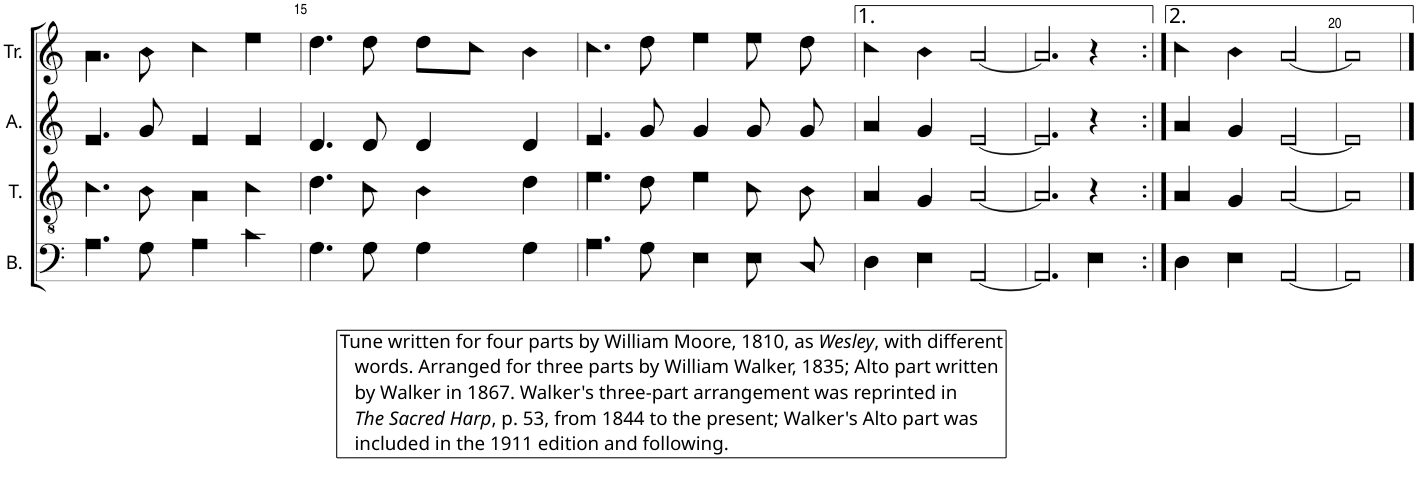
**kern	**kern	**kern	**kern
*part4	*part3	*part2	*part1
*staff4	*staff3	*staff2	*staff1
*I"B.	*I"T.	*I"A.	*I"Tr.
*I'B.	*I'T.	*I'A.	*I'Tr.
!!LO:PB:g=z
*clefF4	*clefGv2	*clefG2	*clefG2
*k[]	*k[]	*k[]	*k[]
*M4/4	*M4/4	*M4/4	*M4/4
*met(c)	*met(c)	*met(c)	*met(c)
=14	=14	=14	=14
4.A!\	4.c!\	4.e!/	4.a!\
8G!\	8B!\	8g!/	8b!\
4A!\	4A!\	4e!/	4cc!\
4c!\	4c!\	4e!/	4ee!\
=15	=15	=15	=15
4.G!\	4.d!\	4.d!/	4.dd!\
8G!\	8c!\	8d!/	8dd!\
!LO:TX:b:t=Tune written for four parts by William Moore, 1810, as	!	!	!
!LO:TX:b:i:t=Wesley	!	!	!
!LO:TX:b:t=, with different	!	!	!
!LO:TX:b:t=words. Arranged for three parts by William Walker, 1835; Alto part written	!	!	!
!LO:TX:b:t=by Walker in 1867. Walker's three-part arrangement was reprinted in	!	!	!
!LO:TX:b:i:t=The Sacred Harp	!	!	!
!LO:TX:b:t=, p. 53, from 1844 to the present; Walker's Alto part was	!	!	!
!LO:TX:b:t=included in the 1911 edition and following.	!	!	!
4G!\	4B!\	4d!/	8dd!\L
.	.	.	8cc!\J
4G!\	4d!\	4d!/	4b!\
=16	=16	=16	=16
4.A!\	4.e!\	4.e!/	4.cc!\
8G!\	8d!\	8g!/	8dd!\
4E!\	4e!\	4g!/	4ee!\
8E!\L	8c!\L	8g!/L	8ee!\
8C!\J	8B!\J	8g!/J	8dd!\
=17	=17	=17	=17
4D!\	4A!/	4a!/	4cc!\
4E!\	4G!/	4g!/	4b!\
[2AA!/	[2A!/	[2e!/	[2a!/
=18	=18	=18	=18
2.AA!/]	2.A!/]	2.e!/]	2.a!/]
4E!\	4r	4r	4r
=19:|!	=19:|!	=19:|!	=19:|!
4D!\	4A!/	4a!/	4cc!\
4E!\	4G!/	4g!/	4b!\
[2AA!/	[2A!/	[2e!/	[2a!/
=20	=20	=20	=20
1AA!]	1A!]	1e!]	1a!]
==	==	==	==
*-	*-	*-	*-
